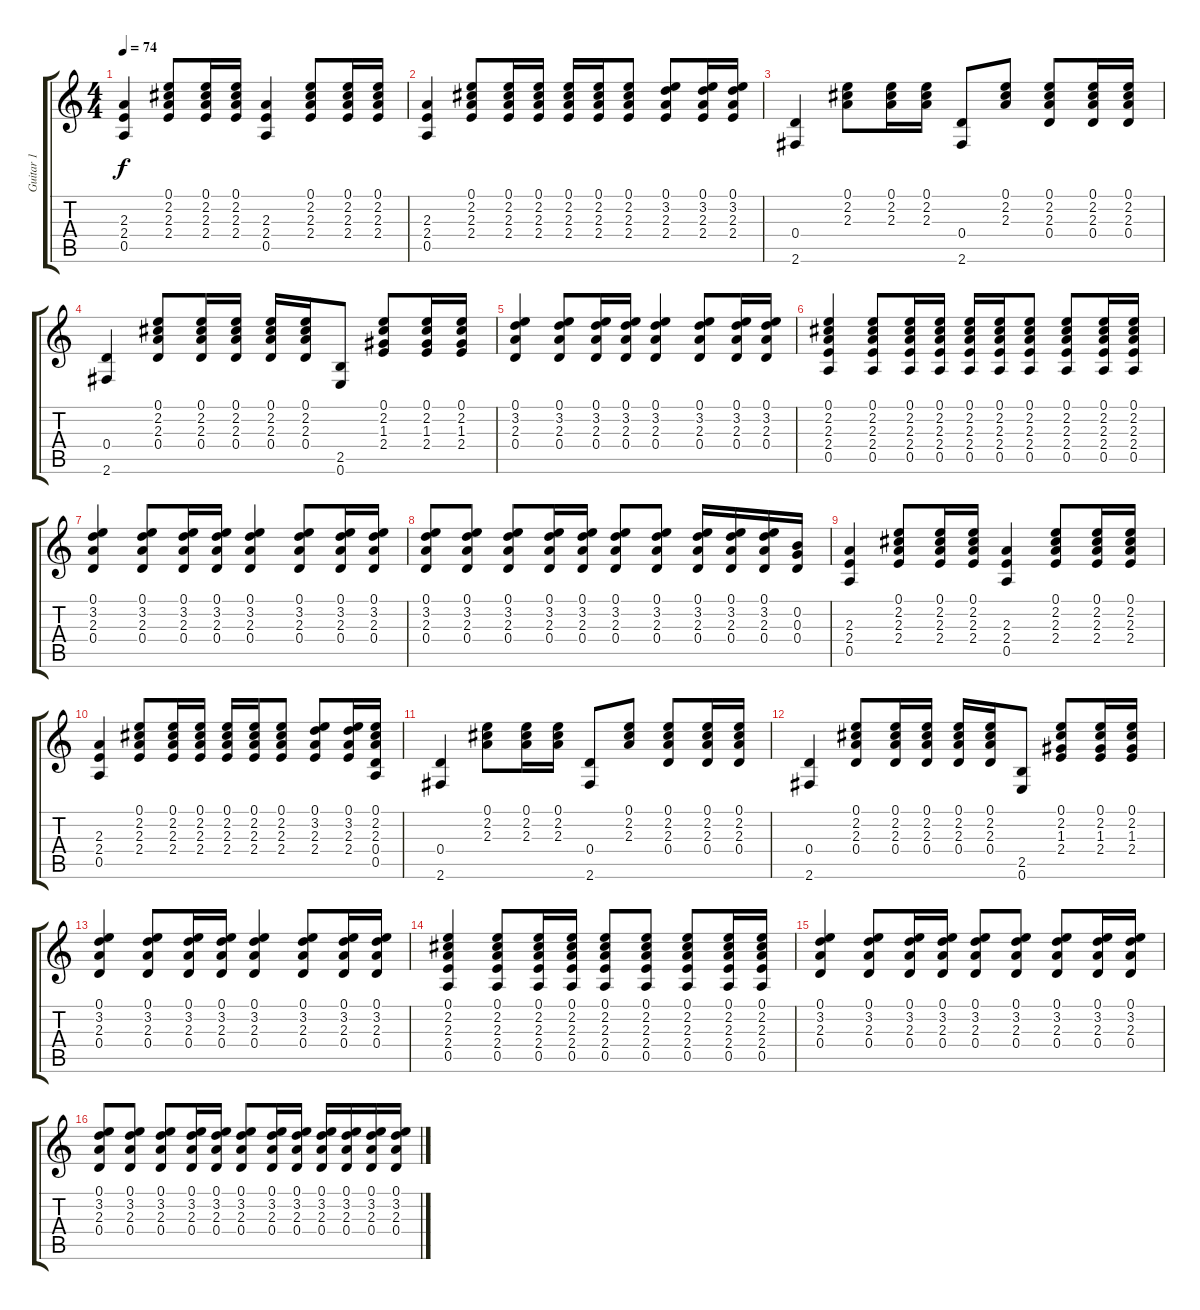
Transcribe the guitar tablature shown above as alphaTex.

\track ("Guitar 1" "Guitar 1") {instrument acousticguitarsteel}
\staff {score tabs}
\tuning (E4 B3 G3 D3 A2 E2) {hide}
\ts (4 4)
\tempo 74
\clef g2
\ks c
(2.3 2.4 0.5).4{dy f} (0.1 2.2 2.3 2.4).8 (0.1 2.2 2.3 2.4).16 (0.1 2.2 2.3 2.4).16 (2.3 2.4 0.5).4 (0.1 2.2 2.3 2.4).8 (0.1 2.2 2.3 2.4).16 (0.1 2.2 2.3 2.4).16 |
(2.3 2.4 0.5).4 (0.1 2.2 2.3 2.4).8 (0.1 2.2 2.3 2.4).16 (0.1 2.2 2.3 2.4).16 (0.1 2.2 2.3 2.4).16 (0.1 2.2 2.3 2.4).16 (0.1 2.2 2.3 2.4).8 (0.1 3.2 2.3 2.4).8 (0.1 3.2 2.3 2.4).16 (0.1 3.2 2.3 2.4).16 |
(0.4 2.6).4 (0.1 2.2 2.3).8 (0.1 2.2 2.3).16 (0.1 2.2 2.3).16 (0.4 2.6).8 (0.1 2.2 2.3).8 (0.1 2.2 2.3 0.4).8 (0.1 2.2 2.3 0.4).16 (0.1 2.2 2.3 0.4).16 |
(0.4 2.6).4 (0.1 2.2 2.3 0.4).8 (0.1 2.2 2.3 0.4).16 (0.1 2.2 2.3 0.4).16 (0.1 2.2 2.3 0.4).16 (0.1 2.2 2.3 0.4).16 (2.5 0.6).8 (0.1 2.2 1.3 2.4).8 (0.1 2.2 1.3 2.4).16 (0.1 2.2 1.3 2.4).16 |
(0.1 3.2 2.3 0.4).4 (0.1 3.2 2.3 0.4).8 (0.1 3.2 2.3 0.4).16 (0.1 3.2 2.3 0.4).16 (0.1 3.2 2.3 0.4).4 (0.1 3.2 2.3 0.4).8 (0.1 3.2 2.3 0.4).16 (0.1 3.2 2.3 0.4).16 |
(0.1 2.2 2.3 2.4 0.5).4 (0.1 2.2 2.3 2.4 0.5).8 (0.1 2.2 2.3 2.4 0.5).16 (0.1 2.2 2.3 2.4 0.5).16 (0.1 2.2 2.3 2.4 0.5).16 (0.1 2.2 2.3 2.4 0.5).16 (0.1 2.2 2.3 2.4 0.5).8 (0.1 2.2 2.3 2.4 0.5).8 (0.1 2.2 2.3 2.4 0.5).16 (0.1 2.2 2.3 2.4 0.5).16 |
(0.1 3.2 2.3 0.4).4 (0.1 3.2 2.3 0.4).8 (0.1 3.2 2.3 0.4).16 (0.1 3.2 2.3 0.4).16 (0.1 3.2 2.3 0.4).4 (0.1 3.2 2.3 0.4).8 (0.1 3.2 2.3 0.4).16 (0.1 3.2 2.3 0.4).16 |
(0.1 3.2 2.3 0.4).8 (0.1 3.2 2.3 0.4).8 (0.1 3.2 2.3 0.4).8 (0.1 3.2 2.3 0.4).16 (0.1 3.2 2.3 0.4).16 (0.1 3.2 2.3 0.4).8 (0.1 3.2 2.3 0.4).8 (0.1 3.2 2.3 0.4).16 (0.1 3.2 2.3 0.4).16 (0.1 3.2 2.3 0.4).16 (0.2 0.3 0.4).16 |
(2.3 2.4 0.5).4 (0.1 2.2 2.3 2.4).8 (0.1 2.2 2.3 2.4).16 (0.1 2.2 2.3 2.4).16 (2.3 2.4 0.5).4 (0.1 2.2 2.3 2.4).8 (0.1 2.2 2.3 2.4).16 (0.1 2.2 2.3 2.4).16 |
(2.3 2.4 0.5).4 (0.1 2.2 2.3 2.4).8 (0.1 2.2 2.3 2.4).16 (0.1 2.2 2.3 2.4).16 (0.1 2.2 2.3 2.4).16 (0.1 2.2 2.3 2.4).16 (0.1 2.2 2.3 2.4).8 (0.1 3.2 2.3 2.4).8 (0.1 3.2 2.3 2.4).16 (0.1 2.2 2.3 0.4 0.5).16 |
(0.4 2.6).4 (0.1 2.2 2.3).8 (0.1 2.2 2.3).16 (0.1 2.2 2.3).16 (0.4 2.6).8 (0.1 2.2 2.3).8 (0.1 2.2 2.3 0.4).8 (0.1 2.2 2.3 0.4).16 (0.1 2.2 2.3 0.4).16 |
(0.4 2.6).4 (0.1 2.2 2.3 0.4).8 (0.1 2.2 2.3 0.4).16 (0.1 2.2 2.3 0.4).16 (0.1 2.2 2.3 0.4).16 (0.1 2.2 2.3 0.4).16 (2.5 0.6).8 (0.1 2.2 1.3 2.4).8 (0.1 2.2 1.3 2.4).16 (0.1 2.2 1.3 2.4).16 |
(0.1 3.2 2.3 0.4).4 (0.1 3.2 2.3 0.4).8 (0.1 3.2 2.3 0.4).16 (0.1 3.2 2.3 0.4).16 (0.1 3.2 2.3 0.4).4 (0.1 3.2 2.3 0.4).8 (0.1 3.2 2.3 0.4).16 (0.1 3.2 2.3 0.4).16 |
(0.1 2.2 2.3 2.4 0.5).4 (0.1 2.2 2.3 2.4 0.5).8 (0.1 2.2 2.3 2.4 0.5).16 (0.1 2.2 2.3 2.4 0.5).16 (0.1 2.2 2.3 2.4 0.5).8 (0.1 2.2 2.3 2.4 0.5).8 (0.1 2.2 2.3 2.4 0.5).8 (0.1 2.2 2.3 2.4 0.5).16 (0.1 2.2 2.3 2.4 0.5).16 |
(0.1 3.2 2.3 0.4).4 (0.1 3.2 2.3 0.4).8 (0.1 3.2 2.3 0.4).16 (0.1 3.2 2.3 0.4).16 (0.1 3.2 2.3 0.4).8 (0.1 3.2 2.3 0.4).8 (0.1 3.2 2.3 0.4).8 (0.1 3.2 2.3 0.4).16 (0.1 3.2 2.3 0.4).16 |
(0.1 3.2 2.3 0.4).8 (0.1 3.2 2.3 0.4).8 (0.1 3.2 2.3 0.4).8 (0.1 3.2 2.3 0.4).16 (0.1 3.2 2.3 0.4).16 (0.1 3.2 2.3 0.4).8 (0.1 3.2 2.3 0.4).16 (0.1 3.2 2.3 0.4).16 (0.1 3.2 2.3 0.4).16 (0.1 3.2 2.3 0.4).16 (0.1 3.2 2.3 0.4).16 (0.1 3.2 2.3 0.4).16
